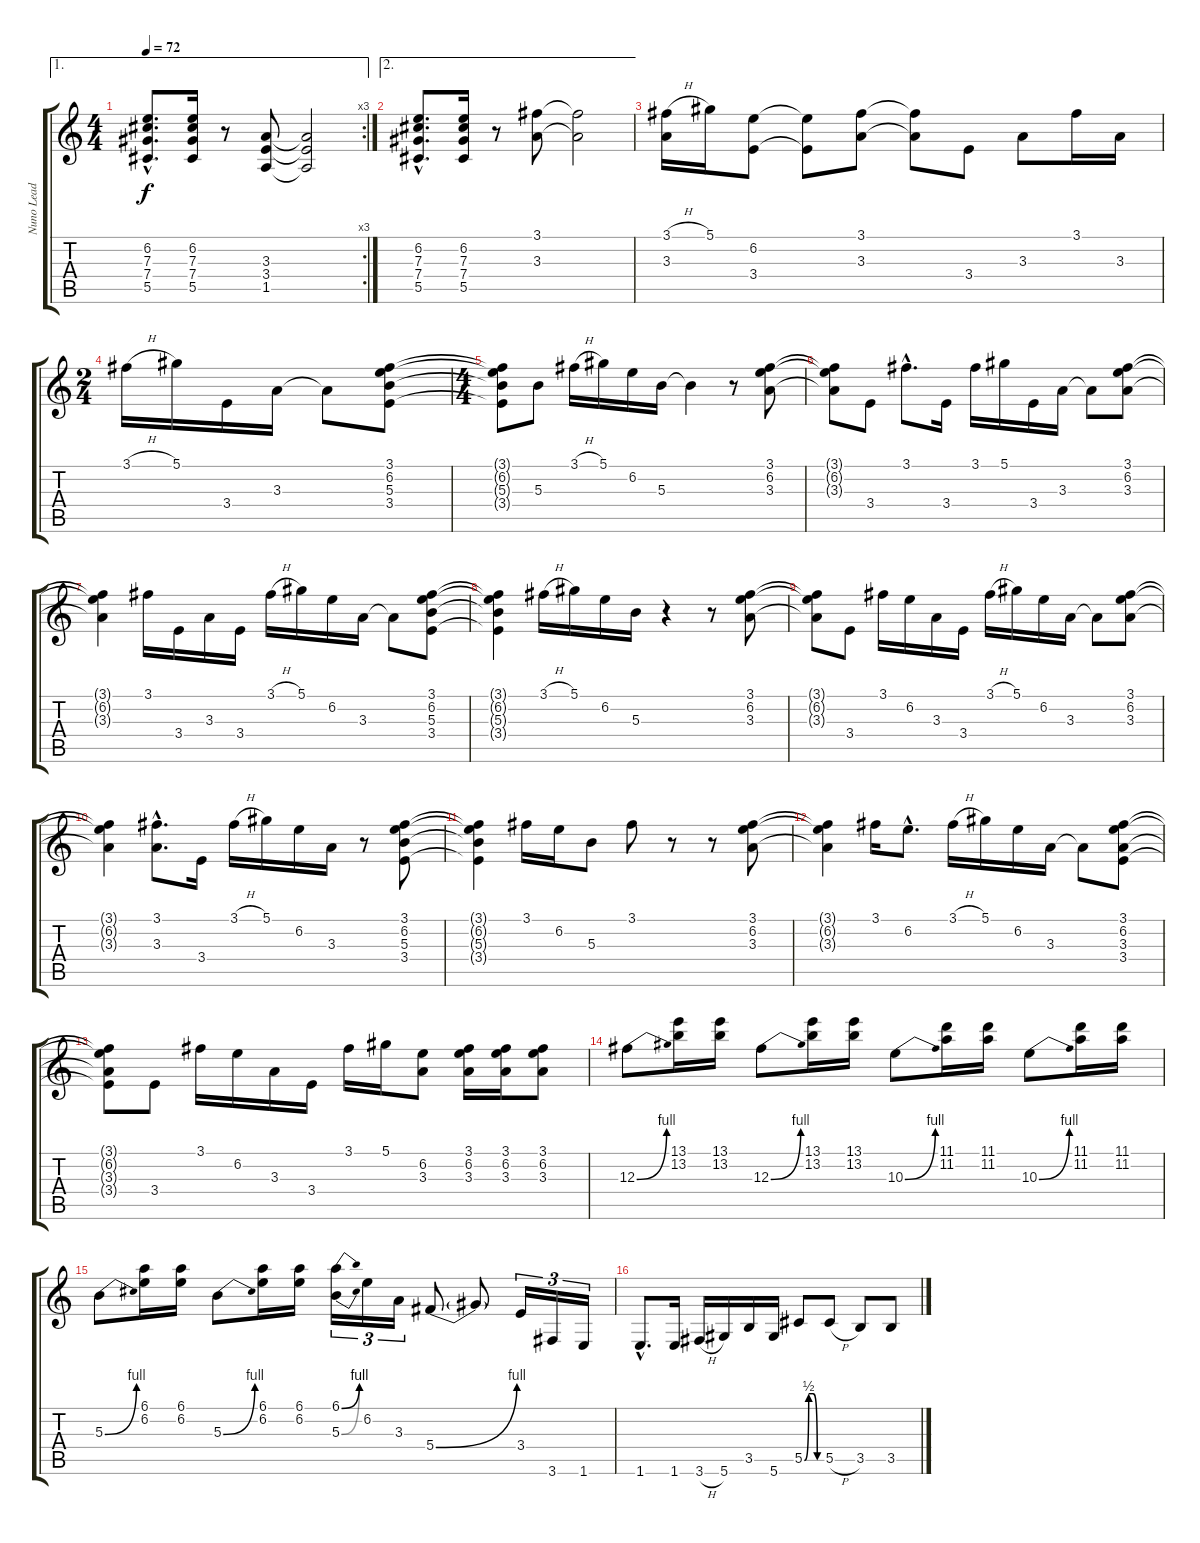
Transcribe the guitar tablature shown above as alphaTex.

\track ("Nuno Lead" "Nuno Lead") {instrument electricguitarclean}
\staff {score tabs}
\tuning (Eb4 Bb3 Gb3 Db3 Ab2 Eb2) {hide}
\ae 1
\rc 3
\ts (4 4)
\tempo 72
\clef g2
\ks c
(6.2{hac} 7.3{hac} 7.4{hac} 5.5{hac}).8{d dy f} (6.2 7.3 7.4 5.5).16 r.8 (3.3 3.4 1.5).8 (3.3{t} 3.4{t} 1.5{t}).2{instrument electricguitarclean} |
\ae 2
(6.2{hac} 7.3{hac} 7.4{hac} 5.5{hac}).8{d} (6.2 7.3 7.4 5.5).16 r.8 (3.1 3.3).8 (3.1{t} 3.3{t}).2{volume 11 instrument electricguitarclean} |
(3.1{h} 3.3).16 5.1.16 (6.2 3.4).8 (6.2{t} 3.4{t}).8 (3.1 3.3).8 (3.1{t} 3.3{t}).8 3.4.8 3.3.8 3.1.16 3.3.16 |
\ts (2 4)
3.1{h}.16 5.1.16 3.4.16 3.3.16 3.3{t}.8 (3.1 6.2 5.3 3.4).8 |
\ts (4 4)
(3.1{t} 6.2{t} 5.3{t} 3.4{t}).8 5.3.8 3.1{h}.16 5.1.16 6.2.16 5.3.16 5.3{t}.4 r.8 (3.1 6.2 3.3).8 |
(3.1{t} 6.2{t} 3.3{t}).8 3.4.8 3.1{hac}.8{d} 3.4.16 3.1.16 5.1.16 3.4.16 3.3.16 3.3{t}.8 (3.1 6.2 3.3).8 |
(3.1{t} 6.2{t} 3.3{t}).4 3.1.16 3.4.16 3.3.16 3.4.16 3.1{h}.16 5.1.16 6.2.16 3.3.16 3.3{t}.8 (3.1 6.2 5.3 3.4).8 |
(3.1{t} 6.2{t} 5.3{t} 3.4{t}).4 3.1{h}.16 5.1.16 6.2.16 5.3.16 r.4 r.8 (3.1 6.2 3.3).8 |
(3.1{t} 6.2{t} 3.3{t}).8 3.4.8 3.1.16 6.2.16 3.3.16 3.4.16 3.1{h}.16 5.1.16 6.2.16 3.3.16 3.3{t}.8 (3.1 6.2 3.3).8 |
(3.1{t} 6.2{t} 3.3{t}).4 (3.1{hac} 3.3{hac}).8{d} 3.4.16 3.1{h}.16 5.1.16 6.2.16 3.3.16 r.8 (3.1 6.2 5.3 3.4).8 |
(3.1{t} 6.2{t} 5.3{t} 3.4{t}).4 3.1.16 6.2.16 5.3.8 3.1.8 r.8 r.8 (3.1 6.2 3.3).8 |
(3.1{t} 6.2{t} 3.3{t}).4 3.1.16 6.2{hac}.8{d} 3.1{h}.16 5.1.16 6.2.16 3.3.16 3.3{t}.8 (3.1 6.2 3.3 3.4).8 |
(3.1{t} 6.2{t} 3.3{t} 3.4{t}).8 3.4.8 3.1.16 6.2.16 3.3.16 3.4.16 3.1.16 5.1.16 (6.2 3.3).8 (3.1 6.2 3.3).16 (3.1 6.2 3.3).16 (3.1 6.2 3.3).8{volume 15 balance 0 instrument distortionguitar} |
12.3{be (bend 0 0 60 4)}.8 (13.1 13.2).16 (13.1 13.2).16 12.3{be (bend 0 0 60 4)}.8 (13.1 13.2).16 (13.1 13.2).16 10.3{be (bend 0 0 60 4)}.8 (11.1 11.2).16 (11.1 11.2).16 10.3{be (bend 0 0 60 4)}.8 (11.1 11.2).16 (11.1 11.2).16 |
5.3{be (bend 0 0 60 4)}.8 (6.1 6.2).16 (6.1 6.2).16 5.3{be (bend 0 0 60 4)}.8 (6.1 6.2).16 (6.1 6.2).16 (6.1{be (bend 0 0 60 4)} 5.3{be (bend 0 0 60 4)}).16{tu (3 2)} 6.2.16{tu (3 2)} 3.3.16{tu (3 2)} 5.4{be (bend 0 0 60 4)}.8 5.4{t}.8 3.4.16{tu (3 2)} 3.6.16{tu (3 2)} 1.6.16{tu (3 2)} |
1.6{hac}.8{d} 1.6.16 3.6{h}.16 5.6.16 3.5.16 5.6.16 5.5{be (custom 0 0 15 2 30 2 45 0 60 0)}.8 5.5{h}.8 3.5.8 3.5.8
